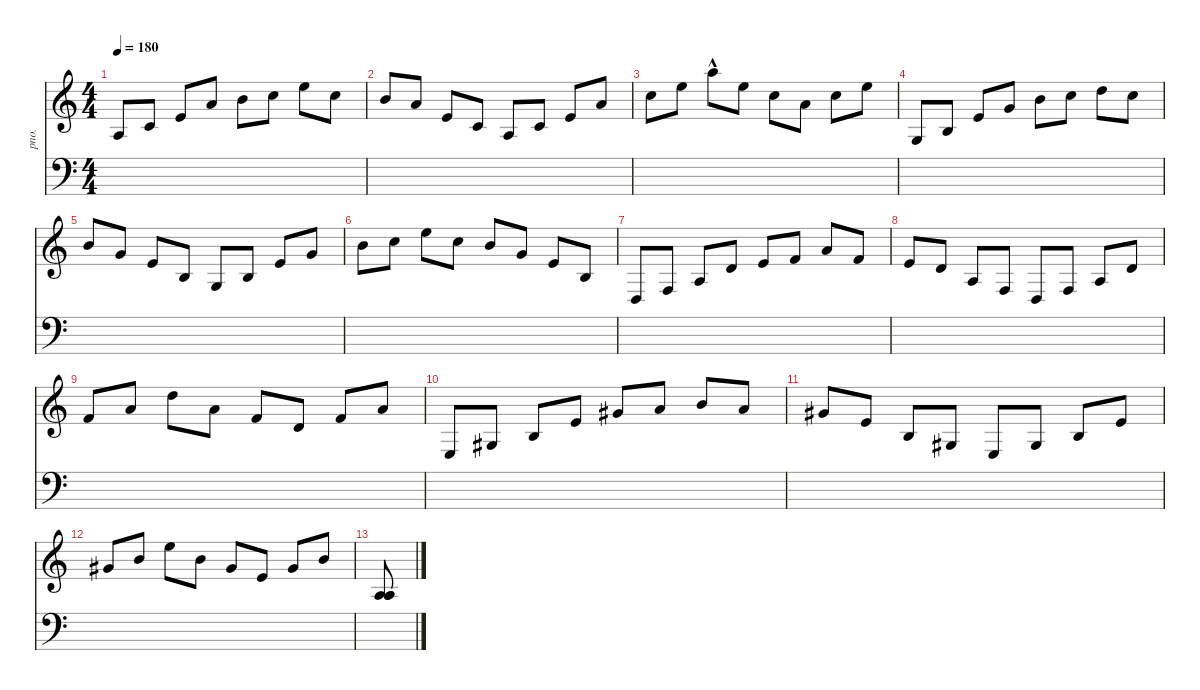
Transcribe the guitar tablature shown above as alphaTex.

\defaultSystemsLayout 4
\hideDynamics
\bracketExtendMode nobrackets
\otherSystemsTrackNameOrientation horizontal
\track ("Acoustic Piano" "pno.") {instrument acousticgrandpiano}
\staff {score}
\tuning (E4 B3 G3 D3 A2 E2)
\ts (4 4)
\tempo 180
\clef g2
\ks aminor
2.3.8{dy mf instrument acousticgrandpiano beam Up} 5.3.8{beam Up} 5.2.8{beam Up} 5.1.8{beam Up} 7.1.8{beam Down} 8.1.8{beam Down} 12.1.8{beam Down} 8.1.8{beam Down} |
7.1.8{beam Up} 5.1.8{beam Up} 5.2.8{beam Up} 5.3.8{beam Up} 2.3.8{beam Up} 5.3.8{beam Up} 5.2.8{beam Up} 5.1.8{beam Up} |
8.1.8{beam Down} 12.1.8{beam Down} 17.1{hac}.8{beam Down} 12.1.8{beam Down} 8.1.8{beam Down} 5.1.8{beam Down} 8.1.8{beam Down} 17.2.8{beam Down} |
0.3.8{beam Up} 4.3.8{beam Up} 0.1.8{beam Up} 8.2.8{beam Up} 7.1.8{beam Down} 8.1.8{beam Down} 10.1.8{beam Down} 8.1.8{beam Down} |
7.1.8{beam Up} 8.2.8{beam Up} 5.2.8{beam Up} 0.2.8{beam Up} 0.3.8{beam Up} 4.3.8{beam Up} 0.1.8{beam Up} 8.2.8{beam Up} |
7.1.8{beam Down} 13.2.8{beam Down} 17.2.8{beam Down} 13.2.8{beam Down} 7.1.8{beam Up} 8.2.8{beam Up} 5.2.8{beam Up} 0.2.8{beam Up} |
0.4.8{beam Up} 8.5.8{beam Up} 2.3.8{beam Up} 3.2.8{beam Up} 5.2.8{beam Up} 6.2.8{beam Up} 5.1.8{beam Up} 6.2.8{beam Up} |
5.2.8{beam Up} 3.2.8{beam Up} 2.3.8{beam Up} 8.5.8{beam Up} 0.4.8{beam Up} 3.4.8{beam Up} 2.3.8{beam Up} 12.4.8{beam Up} |
6.2.8{beam Up} 5.1.8{beam Up} 10.1.8{beam Down} 5.1.8{beam Down} 1.1.8{beam Up} 3.2.8{beam Up} 1.1.8{beam Up} 5.1.8{beam Up} |
2.4.8{beam Up} 1.3{acc #}.8{beam Up} 0.2.8{beam Up} 0.1.8{beam Up} 9.2{acc #}.8{beam Up} 14.3.8{beam Up} 12.2.8{beam Up} 10.2.8{beam Up} |
4.1{acc #}.8{beam Up} 5.2.8{beam Up} 4.3.8{beam Up} 1.3{acc #}.8{beam Up} 2.4.8{beam Up} 1.3{acc #}.8{beam Up} 0.2.8{beam Up} 0.1.8{beam Up} |
4.1{acc #}.8{beam Up} 12.2.8{beam Up} 12.1.8{beam Down} 12.2.8{beam Down} 9.2{acc #}.8{beam Up} 5.2.8{beam Up} 9.2{acc #}.8{beam Up} 7.1.8{beam Up} |
(-7.1 2.3 2.3).8{beam Up} |
|
|
\staff {score}
\tuning (G2 D2 A1 E1 B0)
\clef f4
\ottava regular
\simile none
\ks aminor
|
|
|
|
|
|
|
|
|
|
|
|
|
|
|
